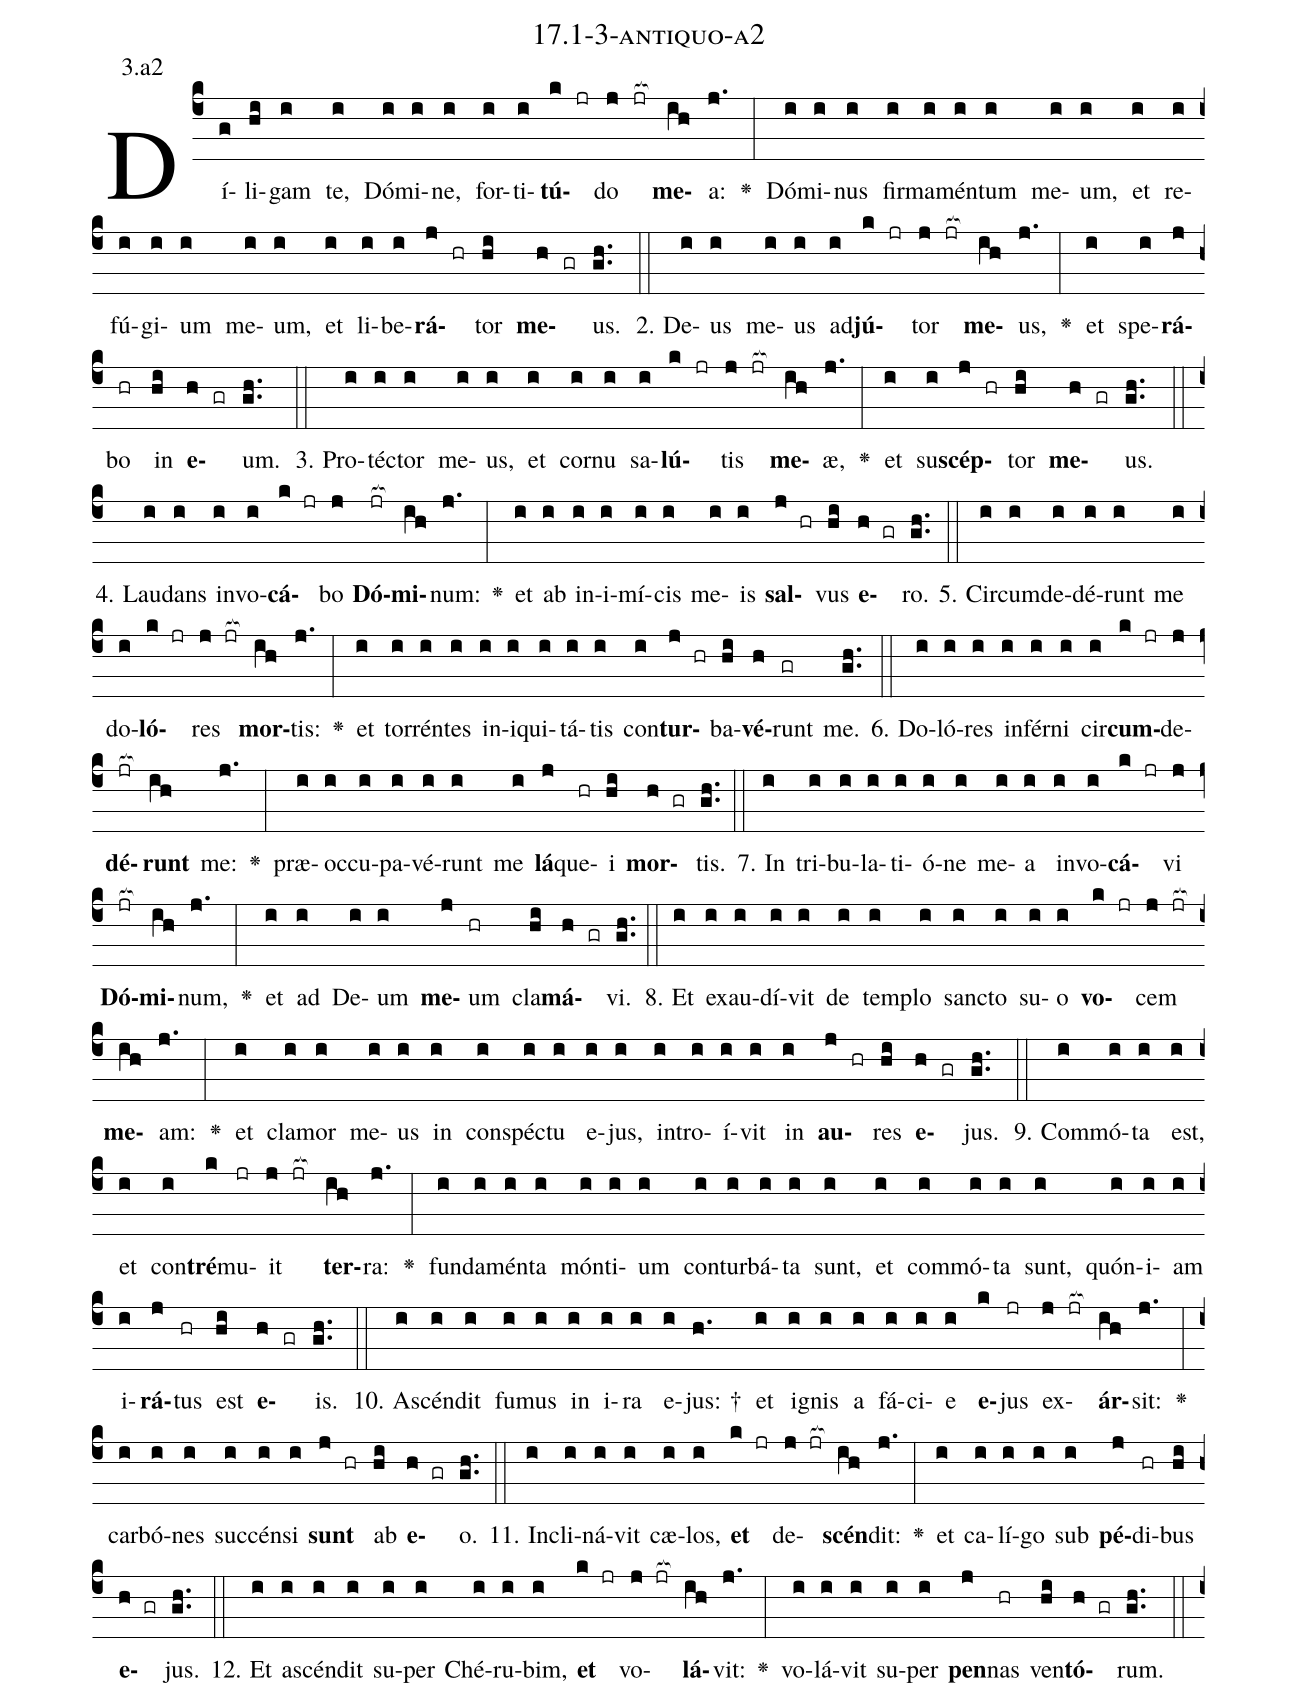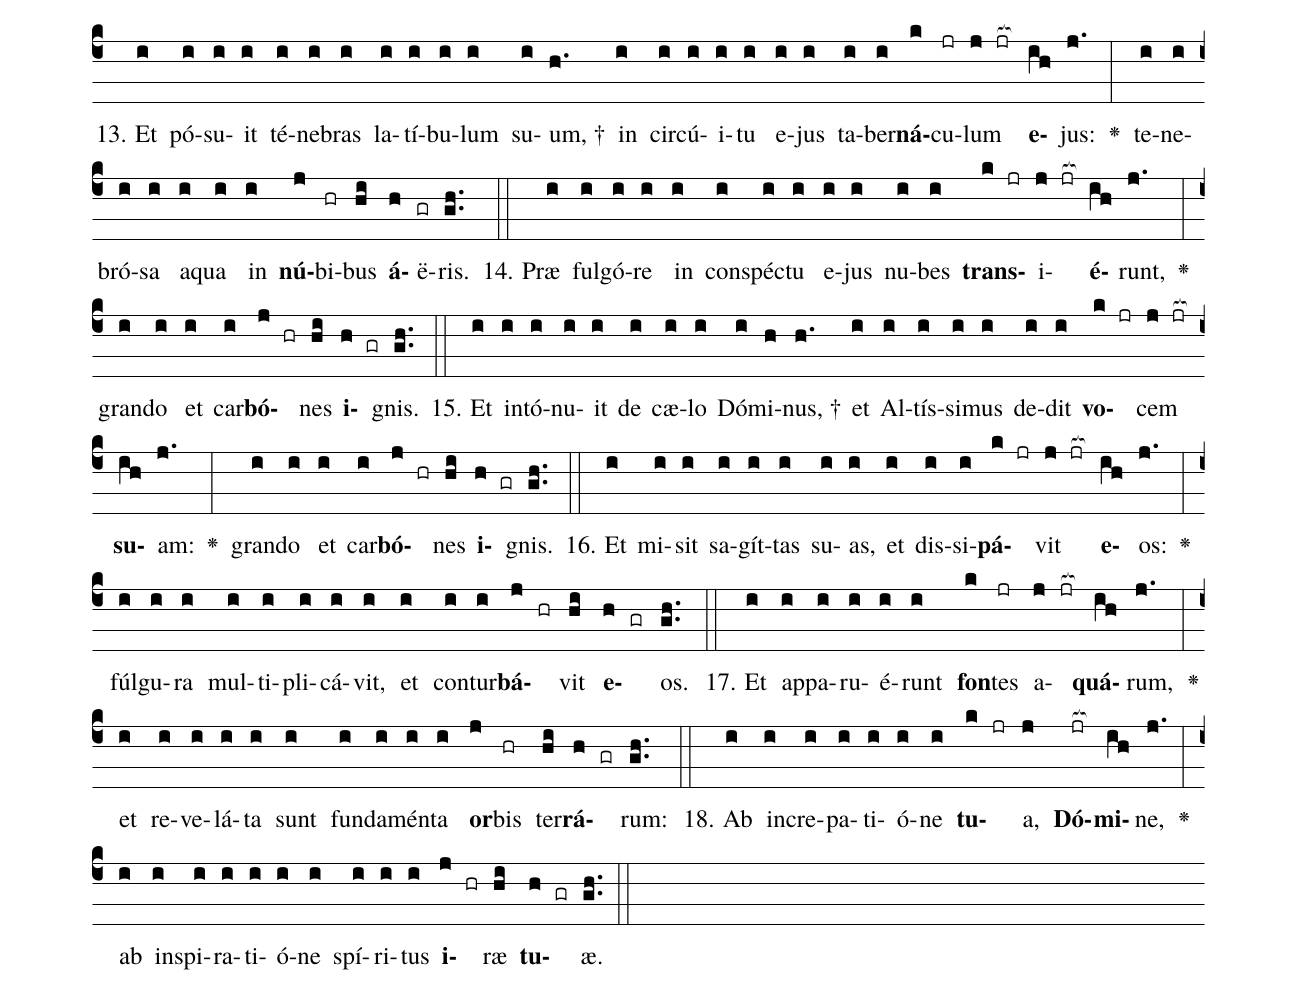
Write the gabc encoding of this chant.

name: 17.1-3-antiquo-a2;
annotation: 3.a2;
%%
(c4)Dí(g)li(hi)gam(i) te,(i) Dó(i)mi(i)ne,(i) for(i)ti(i)<b>tú</b>(k jr)do(j jr[ocb:1{]) <b>me</b>(ih[ocb:0}])a:(j.) <v>\greheightstar</v>(:) Dó(i)mi(i)nus(i) fir(i)ma(i)mén(i)tum(i) me(i)um,(i) et(i) re(i)fú(i)gi(i)um(i) me(i)um,(i) et(i) li(i)be(i)<b>rá</b>(j hr)tor(hi) <b>me</b>(h gr)us.(gh..) (::)
2. De(i)us(i) me(i)us(i) ad(i)<b>jú</b>(k jr)tor(j jr[ocb:1{]) <b>me</b>(ih[ocb:0}])us,(j.) <v>\greheightstar</v>(:) et(i) spe(i)<b>rá</b>(j)bo(hr) in(hi) <b>e</b>(h gr)um.(gh..) (::)
3. Pro(i)téc(i)tor(i) me(i)us,(i) et(i) cor(i)nu(i) sa(i)<b>lú</b>(k jr)tis(j jr[ocb:1{]) <b>me</b>(ih[ocb:0}])æ,(j.) <v>\greheightstar</v>(:) et(i) su(i)<b>scép</b>(j hr)tor(hi) <b>me</b>(h gr)us.(gh..) (::)
4. Lau(i)dans(i) in(i)vo(i)<b>cá</b>(k jr)bo(j) <b>Dó</b>(jr[ocb:1{])<b>mi</b>(ih[ocb:0}])num:(j.) <v>\greheightstar</v>(:) et(i) ab(i) in(i)i(i)mí(i)cis(i) me(i)is(i) <b>sal</b>(j hr)vus(hi) <b>e</b>(h gr)ro.(gh..) (::)
5. Cir(i)cum(i)de(i)dé(i)runt(i) me(i) do(i)<b>ló</b>(k jr)res(j jr[ocb:1{]) <b>mor</b>(ih[ocb:0}])tis:(j.) <v>\greheightstar</v>(:) et(i) tor(i)rén(i)tes(i) in(i)i(i)qui(i)tá(i)tis(i) con(i)<b>tur</b>(j hr)ba(hi)<b>vé</b>(h)runt(gr) me.(gh..) (::)
6. Do(i)ló(i)res(i) in(i)fér(i)ni(i) cir(i)<b>cum</b>(k jr)de(j)<b>dé</b>(jr[ocb:1{])<b>runt</b>(ih[ocb:0}]) me:(j.) <v>\greheightstar</v>(:) præ(i)oc(i)cu(i)pa(i)vé(i)runt(i) me(i) <b>lá</b>(j)que(hr)i(hi) <b>mor</b>(h gr)tis.(gh..) (::)
7. In(i) tri(i)bu(i)la(i)ti(i)ó(i)ne(i) me(i)a(i) in(i)vo(i)<b>cá</b>(k jr)vi(j) <b>Dó</b>(jr[ocb:1{])<b>mi</b>(ih[ocb:0}])num,(j.) <v>\greheightstar</v>(:) et(i) ad(i) De(i)um(i) <b>me</b>(j)um(hr) cla(hi)<b>má</b>(h gr)vi.(gh..) (::)
8. Et(i) ex(i)au(i)dí(i)vit(i) de(i) tem(i)plo(i) sanc(i)to(i) su(i)o(i) <b>vo</b>(k jr)cem(j jr[ocb:1{]) <b>me</b>(ih[ocb:0}])am:(j.) <v>\greheightstar</v>(:) et(i) cla(i)mor(i) me(i)us(i) in(i) con(i)spéc(i)tu(i) e(i)jus,(i) in(i)tro(i)í(i)vit(i) in(i) <b>au</b>(j hr)res(hi) <b>e</b>(h gr)jus.(gh..) (::)
9. Com(i)mó(i)ta(i) est,(i) et(i) con(i)<b>tré</b>(k)mu(jr)it(j jr[ocb:1{]) <b>ter</b>(ih[ocb:0}])ra:(j.) <v>\greheightstar</v>(:) fun(i)da(i)mén(i)ta(i) món(i)ti(i)um(i) con(i)tur(i)bá(i)ta(i) sunt,(i) et(i) com(i)mó(i)ta(i) sunt,(i) quón(i)i(i)am(i) i(i)<b>rá</b>(j)tus(hr) est(hi) <b>e</b>(h gr)is.(gh..) (::)
10. A(i)scén(i)dit(i) fu(i)mus(i) in(i) i(i)ra(i) e(i)jus: †(h.) et(i) i(i)gnis(i) a(i) fá(i)ci(i)e(i) <b>e</b>(k)jus(jr) ex(j jr[ocb:1{])<b>ár</b>(ih[ocb:0}])sit:(j.) <v>\greheightstar</v>(:) car(i)bó(i)nes(i) suc(i)cén(i)si(i) <b>sunt</b>(j hr) ab(hi) <b>e</b>(h gr)o.(gh..) (::)
11. In(i)cli(i)ná(i)vit(i) cæ(i)los,(i) <b>et</b>(k jr) de(j jr[ocb:1{])<b>scén</b>(ih[ocb:0}])dit:(j.) <v>\greheightstar</v>(:) et(i) ca(i)lí(i)go(i) sub(i) <b>pé</b>(j)di(hr)bus(hi) <b>e</b>(h gr)jus.(gh..) (::)
12. Et(i) a(i)scén(i)dit(i) su(i)per(i) Ché(i)ru(i)bim,(i) <b>et</b>(k jr) vo(j jr[ocb:1{])<b>lá</b>(ih[ocb:0}])vit:(j.) <v>\greheightstar</v>(:) vo(i)lá(i)vit(i) su(i)per(i) <b>pen</b>(j)nas(hr) ven(hi)<b>tó</b>(h gr)rum.(gh..) (::)
13. Et(i) pó(i)su(i)it(i) té(i)ne(i)bras(i) la(i)tí(i)bu(i)lum(i) su(i)um, †(h.) in(i) cir(i)cú(i)i(i)tu(i) e(i)jus(i) ta(i)ber(i)<b>ná</b>(k)cu(jr)lum(j jr[ocb:1{]) <b>e</b>(ih[ocb:0}])jus:(j.) <v>\greheightstar</v>(:) te(i)ne(i)bró(i)sa(i) a(i)qua(i) in(i) <b>nú</b>(j)bi(hr)bus(hi) <b>á</b>(h)ë(gr)ris.(gh..) (::)
14. Præ(i) ful(i)gó(i)re(i) in(i) con(i)spéc(i)tu(i) e(i)jus(i) nu(i)bes(i) <b>trans</b>(k jr)i(j jr[ocb:1{])<b>é</b>(ih[ocb:0}])runt,(j.) <v>\greheightstar</v>(:) gran(i)do(i) et(i) car(i)<b>bó</b>(j hr)nes(hi) <b>i</b>(h gr)gnis.(gh..) (::)
15. Et(i) in(i)tó(i)nu(i)it(i) de(i) cæ(i)lo(i) Dó(i)mi(h)nus, †(h.) et(i) Al(i)tís(i)si(i)mus(i) de(i)dit(i) <b>vo</b>(k jr)cem(j jr[ocb:1{]) <b>su</b>(ih[ocb:0}])am:(j.) <v>\greheightstar</v>(:) gran(i)do(i) et(i) car(i)<b>bó</b>(j hr)nes(hi) <b>i</b>(h gr)gnis.(gh..) (::)
16. Et(i) mi(i)sit(i) sa(i)gít(i)tas(i) su(i)as,(i) et(i) dis(i)si(i)<b>pá</b>(k jr)vit(j jr[ocb:1{]) <b>e</b>(ih[ocb:0}])os:(j.) <v>\greheightstar</v>(:) fúl(i)gu(i)ra(i) mul(i)ti(i)pli(i)cá(i)vit,(i) et(i) con(i)tur(i)<b>bá</b>(j hr)vit(hi) <b>e</b>(h gr)os.(gh..) (::)
17. Et(i) ap(i)pa(i)ru(i)é(i)runt(i) <b>fon</b>(k)tes(jr) a(j jr[ocb:1{])<b>quá</b>(ih[ocb:0}])rum,(j.) <v>\greheightstar</v>(:) et(i) re(i)ve(i)lá(i)ta(i) sunt(i) fun(i)da(i)mén(i)ta(i) <b>or</b>(j)bis(hr) ter(hi)<b>rá</b>(h gr)rum:(gh..) (::)
18. Ab(i) in(i)cre(i)pa(i)ti(i)ó(i)ne(i) <b>tu</b>(k jr)a,(j) <b>Dó</b>(jr[ocb:1{])<b>mi</b>(ih[ocb:0}])ne,(j.) <v>\greheightstar</v>(:) ab(i) in(i)spi(i)ra(i)ti(i)ó(i)ne(i) spí(i)ri(i)tus(i) <b>i</b>(j hr)ræ(hi) <b>tu</b>(h gr)æ.(gh..) (::)
